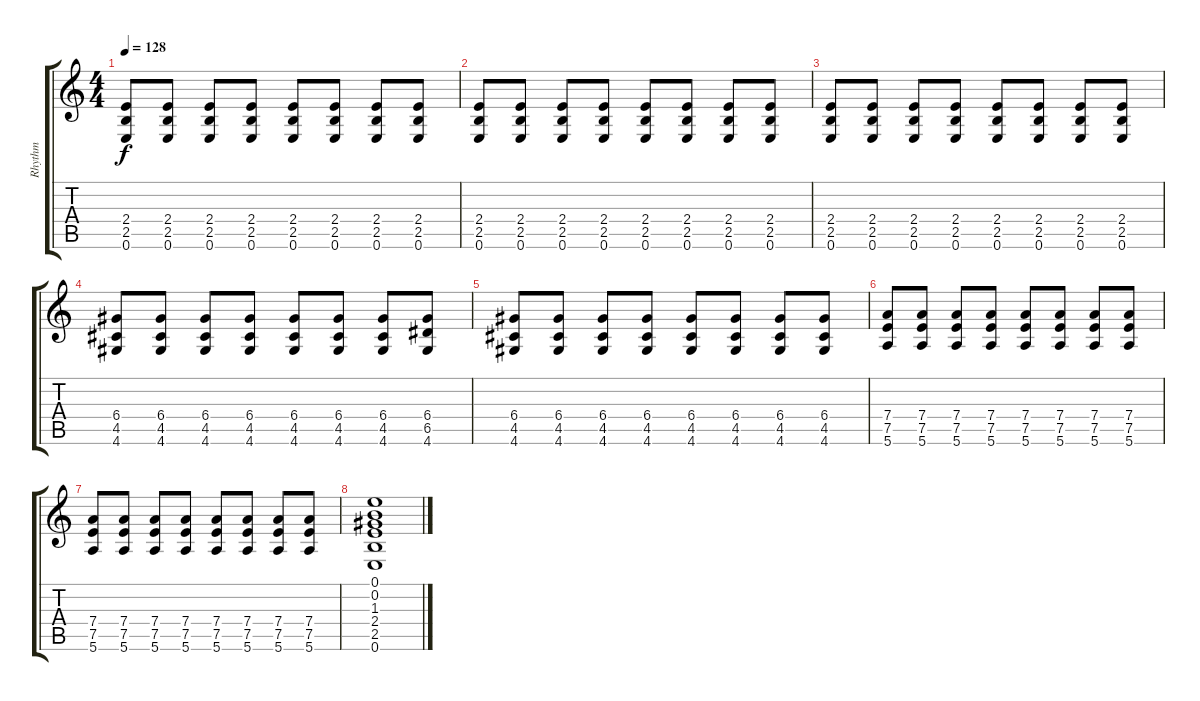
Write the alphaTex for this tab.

\track ("Rhythm" "Rhythm") {instrument overdrivenguitar}
\staff {score tabs}
\tuning (E4 B3 G3 D3 A2 E2) {hide}
\ts (4 4)
\tempo 128
\clef g2
\ks c
(2.4 2.5 0.6).8{dy f} (2.4 2.5 0.6).8 (2.4 2.5 0.6).8 (2.4 2.5 0.6).8 (2.4 2.5 0.6).8 (2.4 2.5 0.6).8 (2.4 2.5 0.6).8 (2.4 2.5 0.6).8 |
(2.4 2.5 0.6).8 (2.4 2.5 0.6).8 (2.4 2.5 0.6).8 (2.4 2.5 0.6).8 (2.4 2.5 0.6).8 (2.4 2.5 0.6).8 (2.4 2.5 0.6).8 (2.4 2.5 0.6).8 |
(2.4 2.5 0.6).8 (2.4 2.5 0.6).8 (2.4 2.5 0.6).8 (2.4 2.5 0.6).8 (2.4 2.5 0.6).8 (2.4 2.5 0.6).8 (2.4 2.5 0.6).8 (2.4 2.5 0.6).8 |
(6.4 4.5 4.6).8 (6.4 4.5 4.6).8 (6.4 4.5 4.6).8 (6.4 4.5 4.6).8 (6.4 4.5 4.6).8 (6.4 4.5 4.6).8 (6.4 4.5 4.6).8 (6.4 6.5 4.6).8 |
(6.4 4.5 4.6).8 (6.4 4.5 4.6).8 (6.4 4.5 4.6).8 (6.4 4.5 4.6).8 (6.4 4.5 4.6).8 (6.4 4.5 4.6).8 (6.4 4.5 4.6).8 (6.4 4.5 4.6).8 |
(7.4 7.5 5.6).8 (7.4 7.5 5.6).8 (7.4 7.5 5.6).8 (7.4 7.5 5.6).8 (7.4 7.5 5.6).8 (7.4 7.5 5.6).8 (7.4 7.5 5.6).8 (7.4 7.5 5.6).8 |
(7.4 7.5 5.6).8 (7.4 7.5 5.6).8 (7.4 7.5 5.6).8 (7.4 7.5 5.6).8 (7.4 7.5 5.6).8 (7.4 7.5 5.6).8 (7.4 7.5 5.6).8 (7.4 7.5 5.6).8 |
(0.1 0.2 1.3 2.4 2.5 0.6).1
